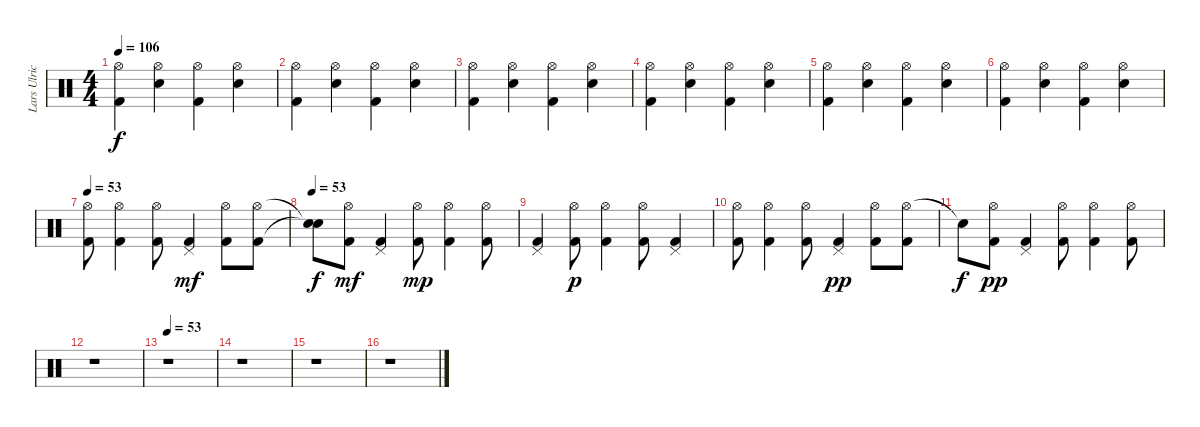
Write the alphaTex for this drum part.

\track ("Lars Ulrich" "Lars Ulric") {instrument percussion}
\staff {score}
\articulation defaults
\ts (4 4)
\tempo 106
\clef neutral
\ks c
("Hi-Hat (open)" "Kick (hit) 2").4{dy f} ("Hi-Hat (open)" "Electric Snare (hit)").4 ("Hi-Hat (open)" "Kick (hit) 2").4 ("Hi-Hat (open)" "Electric Snare (hit)").4 |
("Hi-Hat (open)" "Kick (hit) 2").4 ("Hi-Hat (open)" "Electric Snare (hit)").4 ("Hi-Hat (open)" "Kick (hit) 2").4 ("Hi-Hat (open)" "Electric Snare (hit)").4 |
("Hi-Hat (open)" "Kick (hit) 2").4 ("Hi-Hat (open)" "Electric Snare (hit)").4 ("Hi-Hat (open)" "Kick (hit) 2").4 ("Hi-Hat (open)" "Electric Snare (hit)").4 |
("Hi-Hat (open)" "Kick (hit) 2").4 ("Hi-Hat (open)" "Electric Snare (hit)").4 ("Hi-Hat (open)" "Kick (hit) 2").4 ("Hi-Hat (open)" "Electric Snare (hit)").4 |
("Hi-Hat (open)" "Kick (hit) 2").4 ("Hi-Hat (open)" "Electric Snare (hit)").4 ("Hi-Hat (open)" "Kick (hit) 2").4 ("Hi-Hat (open)" "Electric Snare (hit)").4 |
("Hi-Hat (open)" "Kick (hit) 2").4 ("Hi-Hat (open)" "Electric Snare (hit)").4 ("Hi-Hat (open)" "Kick (hit) 2").4 ("Hi-Hat (open)" "Electric Snare (hit)").4 |
\tempo 53
("Hi-Hat (open)" "Kick (hit) 2").8 ("Hi-Hat (open)" "Kick (hit) 2").4 ("Hi-Hat (open)" "Kick (hit) 2").8 ("Pedal Hi-Hat (hit)" "Kick (hit) 2").4{dy mf} ("Hi-Hat (open)" "Kick (hit) 2").8 ("Hi-Hat (open)" "Kick (hit) 2").8 |
\tempo 53
("Snare (hit)"{t} "Snare (hit)"{t}).8{dy f} ("Hi-Hat (open)" "Kick (hit) 2").8{dy mf} ("Pedal Hi-Hat (hit)" "Kick (hit) 2").4 ("Hi-Hat (open)" "Kick (hit) 2").8{dy mp} ("Hi-Hat (open)" "Kick (hit) 2").4 ("Hi-Hat (open)" "Kick (hit) 2").8 |
("Pedal Hi-Hat (hit)" "Kick (hit) 2").4 ("Hi-Hat (open)" "Kick (hit) 2").8{dy p} ("Hi-Hat (open)" "Kick (hit) 2").4 ("Hi-Hat (open)" "Kick (hit) 2").8 ("Pedal Hi-Hat (hit)" "Kick (hit) 2").4 |
("Hi-Hat (open)" "Kick (hit) 2").8 ("Hi-Hat (open)" "Kick (hit) 2").4 ("Hi-Hat (open)" "Kick (hit) 2").8 ("Pedal Hi-Hat (hit)" "Kick (hit) 2").4{dy pp} ("Hi-Hat (open)" "Kick (hit) 2").8 ("Hi-Hat (open)" "Kick (hit) 2").8 |
"Snare (hit)"{t}.8{dy f} ("Hi-Hat (open)" "Kick (hit) 2").8{dy pp} ("Pedal Hi-Hat (hit)" "Kick (hit) 2").4 ("Hi-Hat (open)" "Kick (hit) 2").8 ("Hi-Hat (open)" "Kick (hit) 2").4 ("Hi-Hat (open)" "Kick (hit) 2").8 |
r.1 |
\tempo 53
r.1 |
r.1 |
r.1 |
r.1
